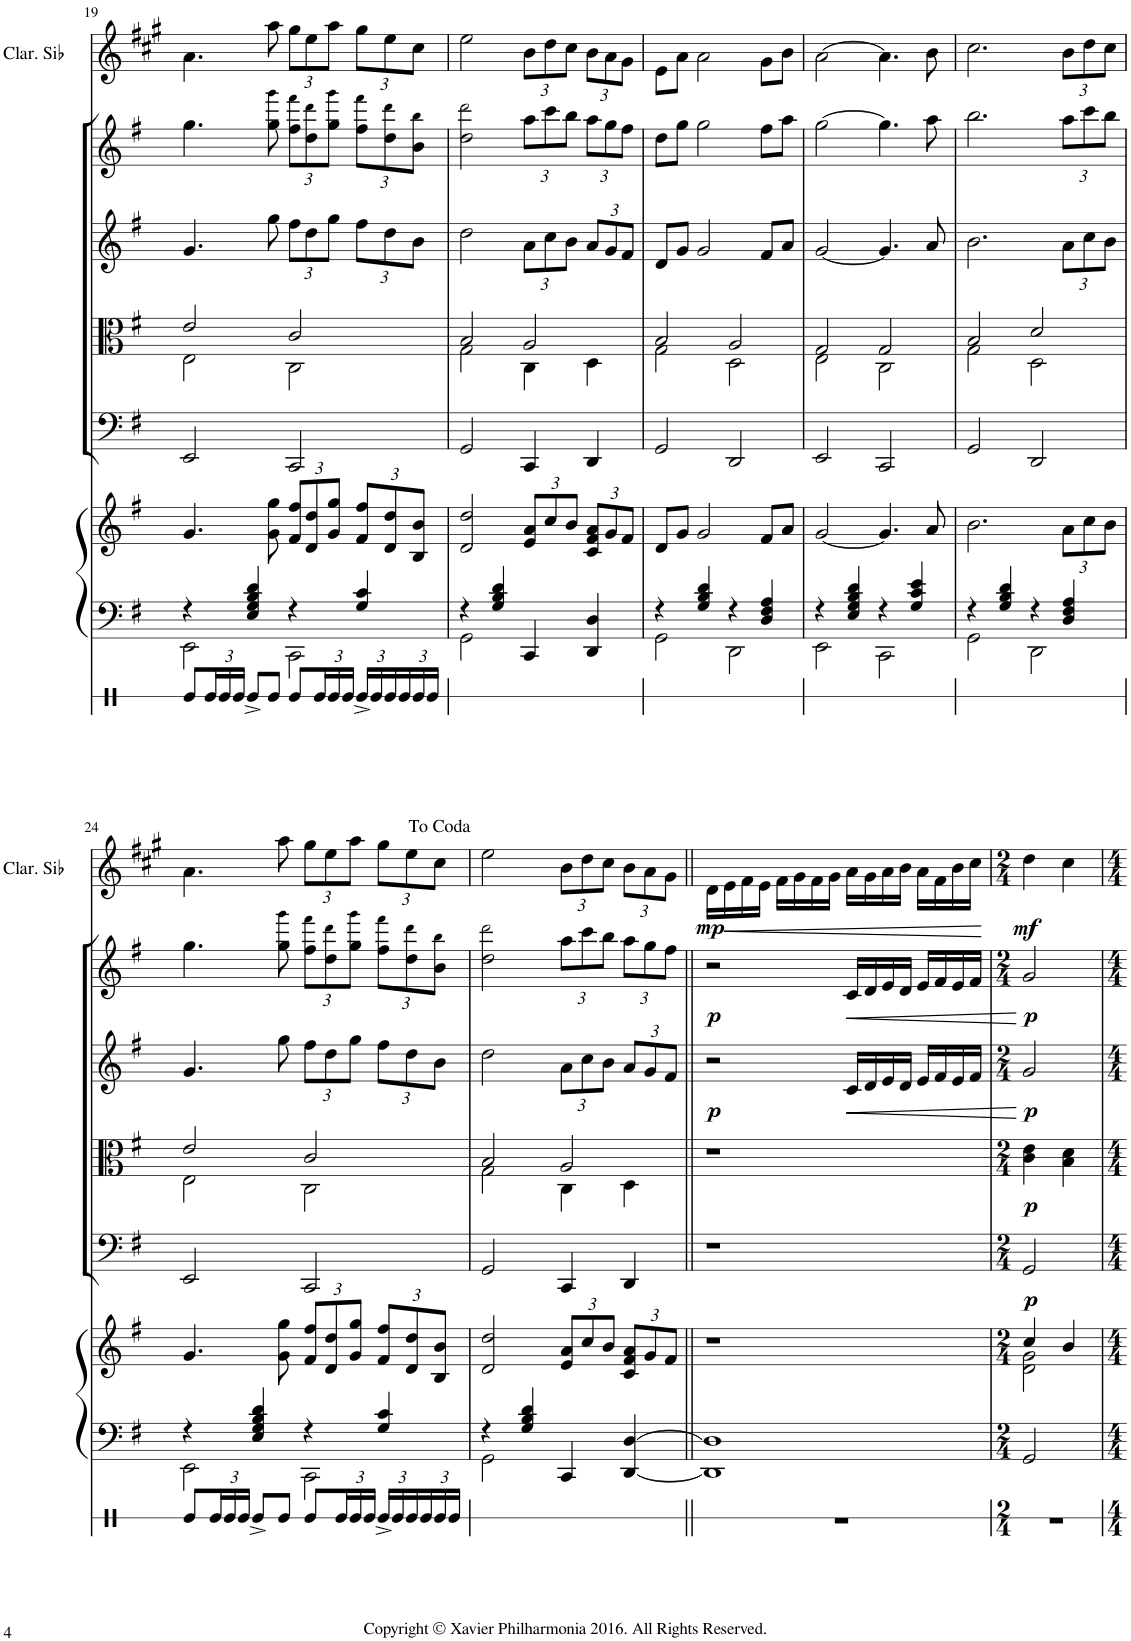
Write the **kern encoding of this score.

**kern	**kern	**kern	**kern	**dynam	**kern	**dynam	**kern	**dynam	**kern	**dynam	**kern	**dynam
*part7	*part6	*part6	*part5	*part5	*part4	*part4	*part3	*part3	*part2	*part2	*part1	*part1
*staff8	*staff7	*staff6	*staff5	*staff5	*staff4	*staff4	*staff3	*staff3	*staff2	*staff2	*staff1	*staff1
*I"Snare Drum	*I"Piano	*	*I"Violoncello	*	*I"Viola	*	*I"Violin II	*	*I"Violin I	*	*I"Clarinette en Sib	*
*I'Sn Dr	*I'Pno	*	*I'Vc	*	*I'Vla	*	*I'Vln	*	*I'Vln	*	*I'Clar. Sib	*
!!LO:PB:g=z
*clefX	*clefF4	*clefG2	*clefF4	*	*clefC3	*	*clefG2	*	*clefG2	*	*clefG2	*
*	*	*	*	*	*	*	*	*	*	*	*Trd1c2	*
*k[]	*k[f#]	*k[f#]	*k[f#]	*	*k[f#]	*	*k[f#]	*	*k[f#]	*	*k[f#c#g#]	*
*M4/4	*M4/4	*M4/4	*M4/4	*	*M4/4	*	*M4/4	*	*M4/4	*	*M4/4	*
=19	=19	=19	=19	=19	=19	=19	=19	=19	=19	=19	=19	=19
*	*^	*	*	*	*^	*	*	*	*	*	*	*
8Re/L	4r	2EE\	4.g/	2EE/	.	2e/	2E\	.	4.g/	.	4.gg\	.	4.a\	.
*Xbrackettup	*	*	*	*	*	*	*	*	*	*	*	*	*	*
24Re/L	.	.	.	.	.	.	.	.	.	.	.	.	.	.
24Re/	.	.	.	.	.	.	.	.	.	.	.	.	.	.
24Re/JJ	.	.	.	.	.	.	.	.	.	.	.	.	.	.
8Re^/L	4E/ 4G/ 4B/ 4d/	.	.	.	.	.	.	.	.	.	.	.	.	.
8Re/J	.	.	8g\ 8gg\	.	.	.	.	.	8gg\	.	8gg\ 8ggg!\	.	8aa\	.
*	*	*	*Xbrackettup	*	*	*	*	*	*Xbrackettup	*	*Xbrackettup	*	*Xbrackettup	*
8Re/L	4r	2CC\	12f#/ 12ff#/L	2CC/	.	2c/	2C\	.	12ff#\L	.	12ff#\ 12fff#!\L	.	12gg#\L	.
.	.	.	12d/ 12dd/	.	.	.	.	.	12dd\	.	12dd\ 12ddd!\	.	12ee\	.
24Re/L	.	.	.	.	.	.	.	.	.	.	.	.	.	.
24Re/	.	.	12g/ 12gg/J	.	.	.	.	.	12gg\J	.	12gg\ 12ggg!\J	.	12aa\J	.
24Re/JJ	.	.	.	.	.	.	.	.	.	.	.	.	.	.
24Re^/LL	4G/ 4c/	.	12f#/ 12ff#/L	.	.	.	.	.	12ff#\L	.	12ff#\ 12fff#!\L	.	12gg#\L	.
24Re/	.	.	.	.	.	.	.	.	.	.	.	.	.	.
24Re/	.	.	12d/ 12dd/	.	.	.	.	.	12dd\	.	12dd\ 12ddd!\	.	12ee\	.
24Re/	.	.	.	.	.	.	.	.	.	.	.	.	.	.
24Re/	.	.	12B/ 12b/J	.	.	.	.	.	12b\J	.	12b\ 12bb!\J	.	12cc#\J	.
24Re/JJ	.	.	.	.	.	.	.	.	.	.	.	.	.	.
=20	=20	=20	=20	=20	=20	=20	=20	=20	=20	=20	=20	=20	=20	=20
1ryy	4r	2GG\	2d/ 2dd/	2GG/	.	2B/	2G\	.	2dd\	.	2dd\ 2ddd!\	.	2ee\	.
.	4G/ 4B/ 4d/	.	.	.	.	.	.	.	.	.	.	.	.	.
.	4CC/	2ryy	12e/ 12a/L	4CC/	.	2A/	4C\	.	12a\L	.	12aa\L	.	12b\L	.
.	.	.	12cc/	.	.	.	.	.	12cc\	.	12ccc\	.	12dd\	.
.	.	.	12b/J	.	.	.	.	.	12b\J	.	12bb\J	.	12cc#\J	.
.	4DD/ 4D/	.	12c/ 12f#/ 12a/L	4DD/	.	.	4D\	.	12a/L	.	12aa\L	.	12b\L	.
.	.	.	12g/	.	.	.	.	.	12g/	.	12gg\	.	12a\	.
.	.	.	12f#/J	.	.	.	.	.	12f#/J	.	12ff#\J	.	12g#\J	.
=21	=21	=21	=21	=21	=21	=21	=21	=21	=21	=21	=21	=21	=21	=21
1ryy	4r	2GG\	8d/L	2GG/	.	2B/	2G\	.	8d/L	.	8dd\L	.	8e\L	.
.	.	.	8g/J	.	.	.	.	.	8g/J	.	8gg\J	.	8a\J	.
.	4G/ 4B/ 4d/	.	2g/	.	.	.	.	.	2g/	.	2gg\	.	2a\	.
.	4r	2DD\	.	2DD/	.	2A/	2D\	.	.	.	.	.	.	.
.	4D/ 4F#/ 4A/	.	8f#/L	.	.	.	.	.	8f#/L	.	8ff#\L	.	8g#\L	.
.	.	.	8a/J	.	.	.	.	.	8a/J	.	8aa\J	.	8b\J	.
=22	=22	=22	=22	=22	=22	=22	=22	=22	=22	=22	=22	=22	=22	=22
1ryy	4r	2EE\	[2g/	2EE/	.	2G/	2E\	.	[2g/	.	[2gg\	.	[2a\	.
.	4E/ 4G/ 4B/ 4d/	.	.	.	.	.	.	.	.	.	.	.	.	.
.	4r	2CC\	4.g/]	2CC/	.	2G/	2C\	.	4.g/]	.	4.gg\]	.	4.a\]	.
.	4G/ 4c/ 4e/	.	.	.	.	.	.	.	.	.	.	.	.	.
.	.	.	8a/	.	.	.	.	.	8a/	.	8aa\	.	8b\	.
=23	=23	=23	=23	=23	=23	=23	=23	=23	=23	=23	=23	=23	=23	=23
1ryy	4r	2GG\	2.b\	2GG/	.	2B/	2G\	.	2.b\	.	2.bb\	.	2.cc#\	.
.	4G/ 4B/ 4d/	.	.	.	.	.	.	.	.	.	.	.	.	.
.	4r	2DD\	.	2DD/	.	2d/	2D\	.	.	.	.	.	.	.
.	4D/ 4F#/ 4A/	.	12a\L	.	.	.	.	.	12a\L	.	12aa\L	.	12b\L	.
.	.	.	12cc\	.	.	.	.	.	12cc\	.	12ccc\	.	12dd\	.
.	.	.	12b\J	.	.	.	.	.	12b\J	.	12bb\J	.	12cc#\J	.
!!LO:LB:g=z
=24	=24	=24	=24	=24	=24	=24	=24	=24	=24	=24	=24	=24	=24	=24
8Re/L	4r	2EE\	4.g/	2EE/	.	2e/	2E\	.	4.g/	.	4.gg\	.	4.a\	.
24Re/L	.	.	.	.	.	.	.	.	.	.	.	.	.	.
24Re/	.	.	.	.	.	.	.	.	.	.	.	.	.	.
24Re/JJ	.	.	.	.	.	.	.	.	.	.	.	.	.	.
8Re^/L	4E/ 4G/ 4B/ 4d/	.	.	.	.	.	.	.	.	.	.	.	.	.
8Re/J	.	.	8g\ 8gg\	.	.	.	.	.	8gg\	.	8gg\ 8ggg!\	.	8aa\	.
8Re/L	4r	2CC\	12f#/ 12ff#/L	2CC/	.	2c/	2C\	.	12ff#\L	.	12ff#\ 12fff#!\L	.	12gg#\L	.
.	.	.	12d/ 12dd/	.	.	.	.	.	12dd\	.	12dd\ 12ddd!\	.	12ee\	.
24Re/L	.	.	.	.	.	.	.	.	.	.	.	.	.	.
24Re/	.	.	12g/ 12gg/J	.	.	.	.	.	12gg\J	.	12gg\ 12ggg!\J	.	12aa\J	.
24Re/JJ	.	.	.	.	.	.	.	.	.	.	.	.	.	.
24Re^/LL	4G/ 4c/	.	12f#/ 12ff#/L	.	.	.	.	.	12ff#\L	.	12ff#\ 12fff#!\L	.	12gg#\L	.
24Re/	.	.	.	.	.	.	.	.	.	.	.	.	.	.
24Re/	.	.	12d/ 12dd/	.	.	.	.	.	12dd\	.	12dd\ 12ddd!\	.	12ee\	.
24Re/	.	.	.	.	.	.	.	.	.	.	.	.	.	.
24Re/	.	.	12B/ 12b/J	.	.	.	.	.	12b\J	.	12b\ 12bb!\J	.	12cc#\J	.
24Re/JJ	.	.	.	.	.	.	.	.	.	.	.	.	.	.
=25	=25	=25	=25	=25	=25	=25	=25	=25	=25	=25	=25	=25	=25	=25
1ryy	4r	2GG\	2d/ 2dd/	2GG/	.	2B/	2G\	.	2dd\	.	2dd\ 2ddd!\	.	2ee\	.
.	4G/ 4B/ 4d/	.	.	.	.	.	.	.	.	.	.	.	.	.
.	4CC/	2ryy	12e/ 12a/L	4CC/	.	2A/	4C\	.	12a\L	.	12aa\L	.	12b\L	.
.	.	.	12cc/	.	.	.	.	.	12cc\	.	12ccc\	.	12dd\	.
.	.	.	12b/J	.	.	.	.	.	12b\J	.	12bb\J	.	12cc#\J	.
.	[4DD/ [4D/	.	12c/ 12f#/ 12a/L	4DD/	.	.	4D\	.	12a/L	.	12aa\L	.	12b\L	.
.	.	.	12g/	.	.	.	.	.	12g/	.	12gg\	.	12a\	.
.	.	.	12f#/J	.	.	.	.	.	12f#/J	.	12ff#\J	.	12g#\J	.
*	*v	*v	*	*	*	*v	*v	*	*	*	*	*	*	*
=26||	=26||	=26||	=26||	=26||	=26||	=26||	=26||	=26||	=26||	=26||	=26||	=26||
!	!	!	!	!	!	!	!	!LO:DY:b	!	!LO:DY:b	!	!LO:DY:b
1r	1DD] 1D]	1r	1r	.	1r	.	2r	p	2r	p	16d\LL	mp
!	!	!	!	!	!	!	!	!	!	!	!	!LO:HP:b
.	.	.	.	.	.	.	.	.	.	.	16e\	<
.	.	.	.	.	.	.	.	.	.	.	16f#\	.
.	.	.	.	.	.	.	.	.	.	.	16e\JJ	.
.	.	.	.	.	.	.	.	.	.	.	16f#\LL	.
.	.	.	.	.	.	.	.	.	.	.	16g#\	.
.	.	.	.	.	.	.	.	.	.	.	16f#\	.
.	.	.	.	.	.	.	.	.	.	.	16g#\JJ	.
!	!	!	!	!	!	!	!	!LO:HP:b	!	!LO:HP:b	!	!
.	.	.	.	.	.	.	16c/LL	<	16c/LL	<	16a\LL	.
.	.	.	.	.	.	.	16d/	.	16d/	.	16g#\	.
.	.	.	.	.	.	.	16e/	.	16e/	.	16a\	.
.	.	.	.	.	.	.	16d/JJ	.	16d/JJ	.	16b\JJ	.
.	.	.	.	.	.	.	16e/LL	.	16e/LL	.	16a\LL	.
.	.	.	.	.	.	.	16f#/	.	16f#/	.	16f#\	.
.	.	.	.	.	.	.	16e/	.	16e/	.	16b\	.
.	.	.	.	.	.	.	16f#/JJ	.	16f#/JJ	.	16cc#\JJ	.
.	.	.	.	.	.	.	.	[	.	[	.	[
=27	=27	=27	=27	=27	=27	=27	=27	=27	=27	=27	=27	=27
*M2/4	*M2/4	*M2/4	*M2/4	*	*M2/4	*	*M2/4	*	*M2/4	*	*M2/4	*
*	*	*^	*	*	*	*	*	*	*	*	*	*
!	!	!	!	!	!LO:DY:b	!	!LO:DY:b	!	!LO:DY:b	!	!LO:DY:b	!	!LO:DY:b
2r	2GG/	4cc/	2d\ 2g\	2GG/	p	4c\ 4e\	p	2g/	p	2g/	p	4dd\	mf
.	.	4b/	.	.	.	4B\ 4d\	.	.	.	.	.	4cc#\	.
*	*	*v	*v	*	*	*	*	*	*	*	*	*	*
=	=	=	=	=	=	=	=	=	=	=	=	=
*-	*-	*-	*-	*-	*-	*-	*-	*-	*-	*-	*-	*-
